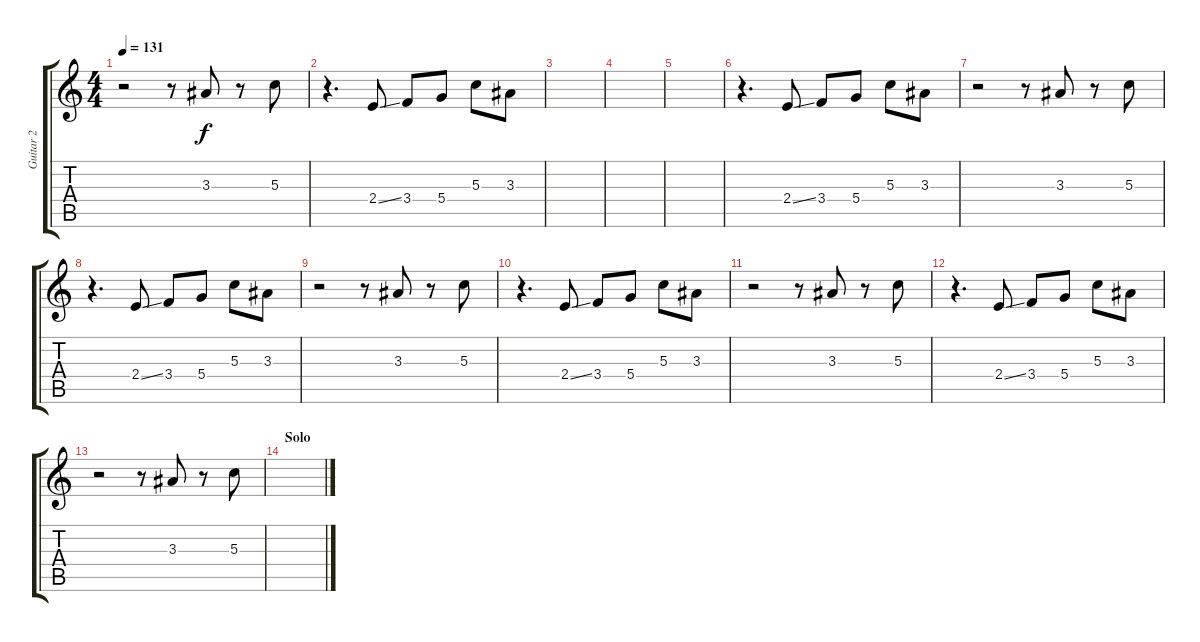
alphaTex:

\track ("Guitar 2" "Guitar 2") {instrument electricguitarjazz}
\staff {score tabs}
\tuning (E4 B3 G3 D3 A2 E2) {hide}
\ts (4 4)
\tempo 131
\clef g2
\ks c
r.2{dy f} r.8 3.3.8 r.8 5.3.8 |
r.4{d} 2.4{ss}.8 3.4.8 5.4.8 5.3.8 3.3.8 |
|
|
|
r.4{d} 2.4{ss}.8 3.4.8 5.4.8 5.3.8 3.3.8 |
r.2 r.8 3.3.8 r.8 5.3.8 |
r.4{d} 2.4{ss}.8 3.4.8 5.4.8 5.3.8 3.3.8 |
r.2 r.8 3.3.8 r.8 5.3.8 |
r.4{d} 2.4{ss}.8 3.4.8 5.4.8 5.3.8 3.3.8 |
r.2 r.8 3.3.8 r.8 5.3.8 |
r.4{d} 2.4{ss}.8 3.4.8 5.4.8 5.3.8 3.3.8 |
r.2 r.8 3.3.8 r.8 5.3.8 |
\section ("" "Solo")
